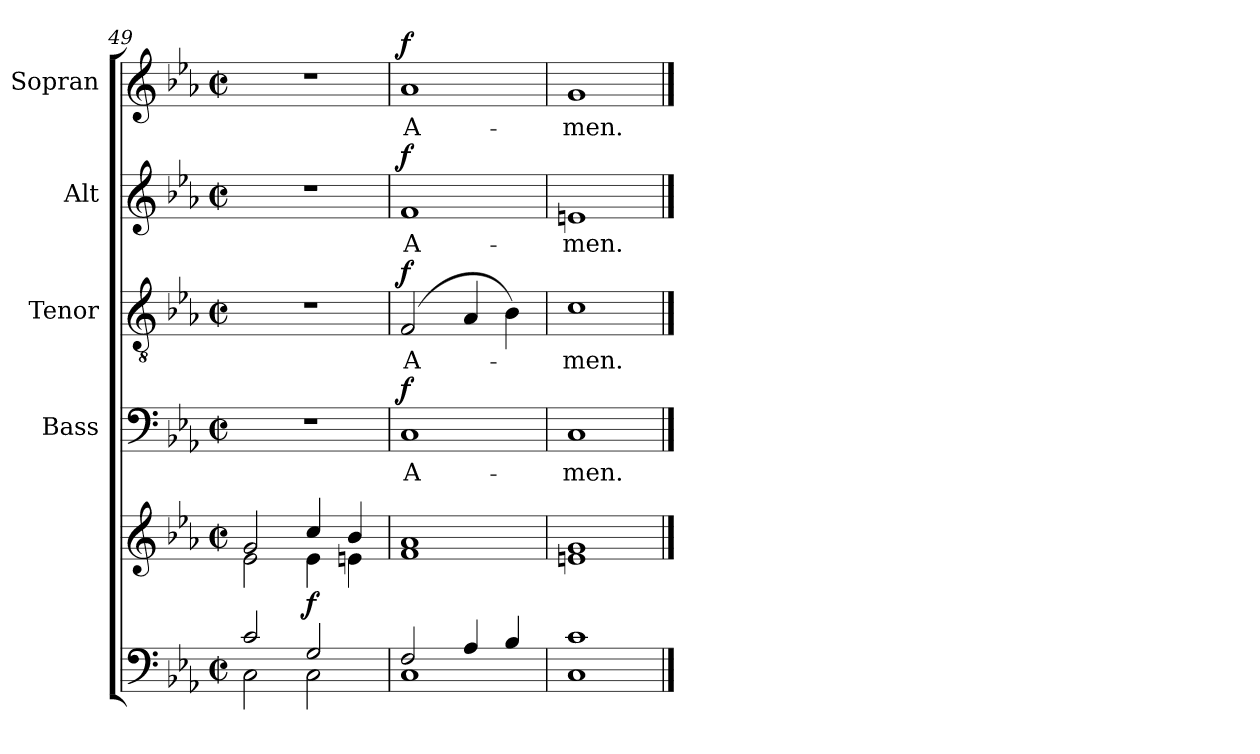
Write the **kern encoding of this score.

**kern	**kern	**dynam	**kern	**text	**dynam	**kern	**text	**dynam	**kern	**text	**dynam	**kern	**text	**dynam
*part5	*part5	*part5	*part4	*part4	*part4	*part3	*part3	*part3	*part2	*part2	*part2	*part1	*part1	*part1
*staff6	*staff5	*staff5/6	*staff4	*staff4	*staff4	*staff3	*staff3	*staff3	*staff2	*staff2	*staff2	*staff1	*staff1	*staff1
*	*	*	*I"Bass	*	*	*I"Tenor	*	*	*I"Alt	*	*	*I"Sopran	*	*
*	*	*	*I'B.	*	*	*I'T.	*	*	*I'A.	*	*	*I'S.	*	*
*clefF4	*clefG2	*	*clefF4	*	*	*clefGv2	*	*	*clefG2	*	*	*clefG2	*	*
*k[b-e-a-]	*k[b-e-a-]	*	*k[b-e-a-]	*	*	*k[b-e-a-]	*	*	*k[b-e-a-]	*	*	*k[b-e-a-]	*	*
*E-:	*E-:	*	*E-:	*	*	*E-:	*	*	*E-:	*	*	*E-:	*	*
*M2/2	*M2/2	*	*M2/2	*	*	*M2/2	*	*	*M2/2	*	*	*M2/2	*	*
*met(c|)	*met(c|)	*	*met(c|)	*	*	*met(c|)	*	*	*met(c|)	*	*	*met(c|)	*	*
=49	=49	=49	=49	=49	=49	=49	=49	=49	=49	=49	=49	=49	=49	=49
*^	*^	*	*	*	*	*	*	*	*	*	*	*	*	*
2c/	2C\	2g/	2e-\	.	1r	.	.	1r	.	.	1r	.	.	1r	.	.
!	!	!	!	!LO:DY:b	!	!	!	!	!	!	!	!	!	!	!	!
2G/	2C\	4cc/	4e-\	f	.	.	.	.	.	.	.	.	.	.	.	.
.	.	4b-/	4en\	.	.	.	.	.	.	.	.	.	.	.	.	.
=50	=50	=50	=50	=50	=50	=50	=50	=50	=50	=50	=50	=50	=50	=50	=50	=50
!	!	!	!	!	!	!LO:LY:b	!LO:DY:a	!	!LO:LY:b	!LO:DY:a	!	!LO:LY:b	!LO:DY:a	!	!LO:LY:b	!LO:DY:a
2F/	1C	1a-	1f	.	1C	A-	f	(2F/	A-	f	1f	A-	f	1a-	A-	f
4A-/	.	.	.	.	.	.	.	4A-/	.	.	.	.	.	.	.	.
4B-/	.	.	.	.	.	.	.	4B-\)	.	.	.	.	.	.	.	.
=51	=51	=51	=51	=51	=51	=51	=51	=51	=51	=51	=51	=51	=51	=51	=51	=51
!	!	!	!	!	!	!LO:LY:b	!	!	!LO:LY:b	!	!	!LO:LY:b	!	!	!LO:LY:b	!
1c	1C	1g	1en	.	1C	-men.	.	1c	-men.	.	1en	-men.	.	1g	-men.	.
*v	*v	*	*	*	*	*	*	*	*	*	*	*	*	*	*	*
*	*v	*v	*	*	*	*	*	*	*	*	*	*	*	*	*
==	==	==	==	==	==	==	==	==	==	==	==	==	==	==
*-	*-	*-	*-	*-	*-	*-	*-	*-	*-	*-	*-	*-	*-	*-
